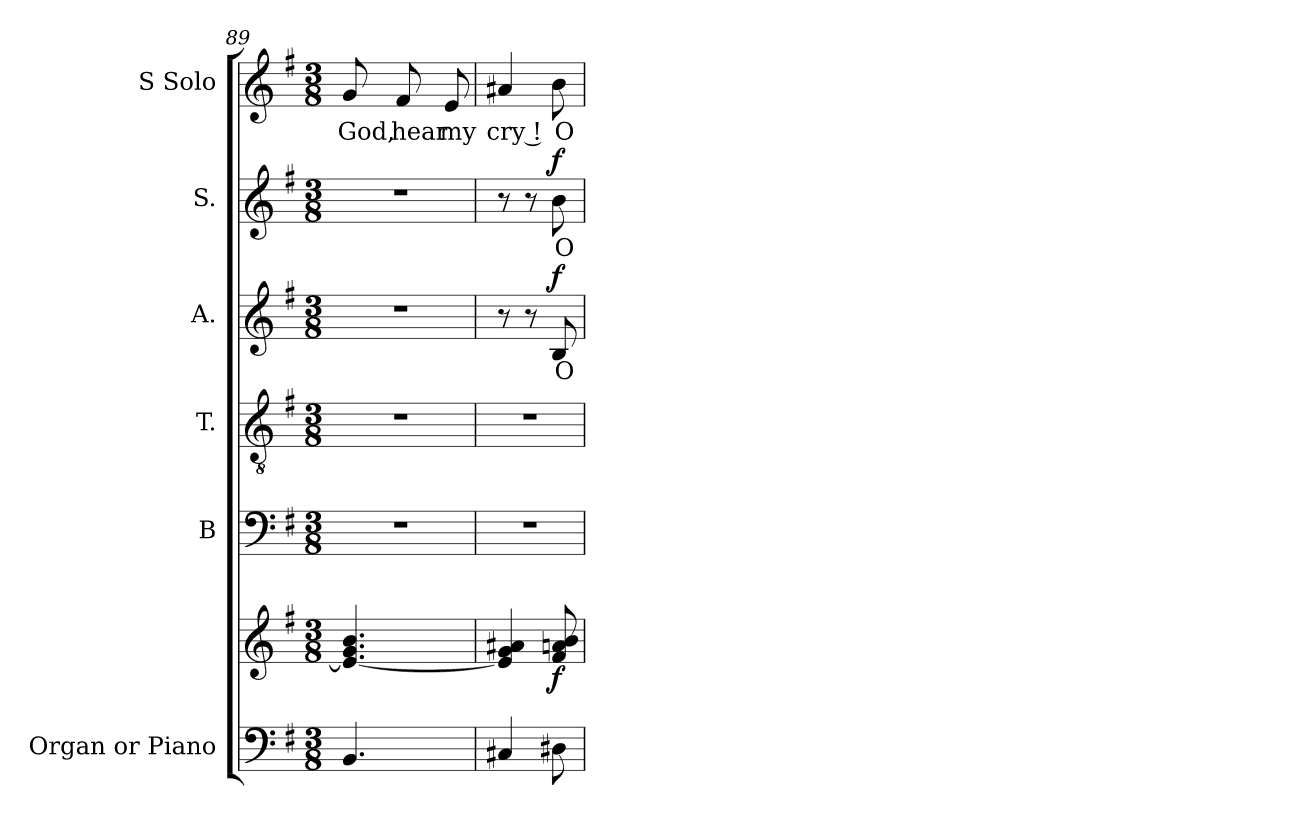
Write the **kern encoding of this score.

**kern	**kern	**dynam	**kern	**kern	**kern	**text	**dynam	**kern	**text	**dynam	**kern	**text
*part6	*part6	*part6	*part5	*part4	*part3	*part3	*part3	*part2	*part2	*part2	*part1	*part1
*staff7	*staff6	*staff6/7	*staff5	*staff4	*staff3	*staff3	*staff3	*staff2	*staff2	*staff2	*staff1	*staff1
*I"Organ or  Piano	*	*	*I"B	*I"T.	*I"A.	*	*	*I"S.	*	*	*I"S    Solo	*
*	*	*	*I'B.	*I'T.	*I'A.	*	*	*I'S.	*	*	*I'S.	*
*clefF4	*clefG2	*	*clefF4	*clefGv2	*clefG2	*	*	*clefG2	*	*	*clefG2	*
*	*	*	*	*ITrd7c12	*	*	*	*	*	*	*	*
*k[f#]	*k[f#]	*	*k[f#]	*k[f#]	*k[f#]	*	*	*k[f#]	*	*	*k[f#]	*
*G:	*G:	*	*G:	*G:	*G:	*	*	*G:	*	*	*G:	*
*M3/8	*M3/8	*	*M3/8	*M3/8	*M3/8	*	*	*M3/8	*	*	*M3/8	*
=89	=89	=89	=89	=89	=89	=89	=89	=89	=89	=89	=89	=89
4.BB/	4.e/_ 4.g/ 4.b/	.	4.r	4.r	4.r	.	.	4.r	.	.	8g/	God,
.	.	.	.	.	.	.	.	.	.	.	8f#/	hear
.	.	.	.	.	.	.	.	.	.	.	8e/	my
!!LO:LB:g=z
=90	=90	=90	=90	=90	=90	=90	=90	=90	=90	=90	=90	=90
4C#X/	4e/] 4g/ 4a#X/	.	4.r	4.r	8r	.	.	8r	.	.	4a#X/	cry !
.	.	.	.	.	8r	.	.	8r	.	.	.	.
!	!	!LO:DY:b	!	!	!	!	!LO:DY:a	!	!	!LO:DY:a	!	!
8D#X\	8f#/ 8an/ 8b/	f	.	.	8B/	O	f	8b\	O	f	8b\	O
=	=	=	=	=	=	=	=	=	=	=	=	=
*-	*-	*-	*-	*-	*-	*-	*-	*-	*-	*-	*-	*-
